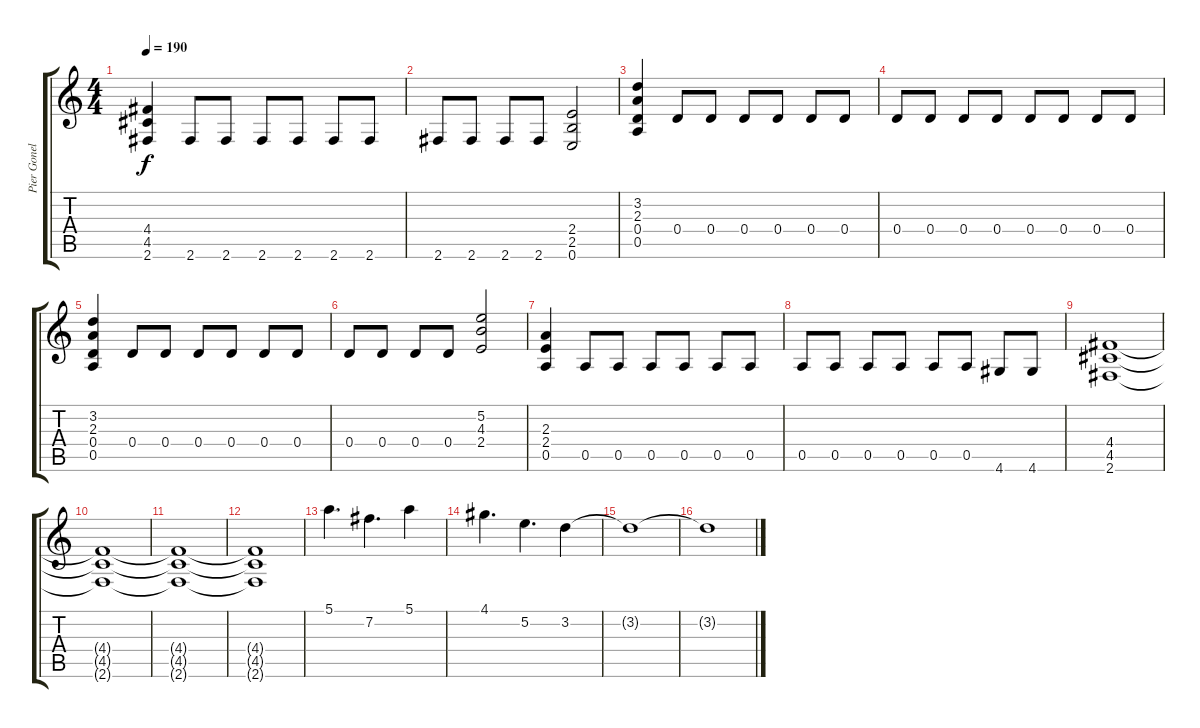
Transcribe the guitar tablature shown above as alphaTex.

\track ("Pier Gonella guitar 2" "Pier Gonel") {instrument distortionguitar}
\staff {score tabs}
\tuning (E4 B3 G3 D3 A2 E2) {hide}
\ts (4 4)
\tempo 190
\clef g2
\ks c
(4.4 4.5 2.6).4{dy f} 2.6.8 2.6.8 2.6.8 2.6.8 2.6.8 2.6.8 |
2.6.8 2.6.8 2.6.8 2.6.8 (2.4 2.5 0.6).2 |
(3.2 2.3 0.4 0.5).4 0.4.8 0.4.8 0.4.8 0.4.8 0.4.8 0.4.8 |
0.4.8 0.4.8 0.4.8 0.4.8 0.4.8 0.4.8 0.4.8 0.4.8 |
(3.2 2.3 0.4 0.5).4 0.4.8 0.4.8 0.4.8 0.4.8 0.4.8 0.4.8 |
0.4.8 0.4.8 0.4.8 0.4.8 (5.2 4.3 2.4).2 |
(2.3 2.4 0.5).4 0.5.8 0.5.8 0.5.8 0.5.8 0.5.8 0.5.8 |
0.5.8 0.5.8 0.5.8 0.5.8 0.5.8 0.5.8 4.6.8 4.6.8 |
(4.4 4.5 2.6).1 |
(4.4{t} 4.5{t} 2.6{t}).1 |
(4.4{t} 4.5{t} 2.6{t}).1 |
(4.4{t} 4.5{t} 2.6{t}).1 |
5.1.4{d} 7.2.4{d} 5.1.4 |
4.1.4{d} 5.2.4{d} 3.2.4 |
3.2{t}.1 |
3.2{t}.1
